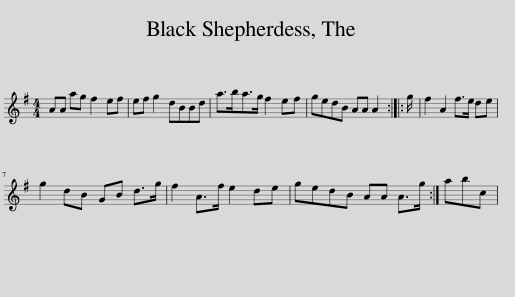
X:1
L:1/8
M:4/4
I:linebreak $
K:G
V:1 treble
V:1
 AA ag f2 ef | ef g2 dBBd | a>ba>g f2 ef | gedB AA A2 :: g/ | %5
 f2 A2 f>e de |$ g2 dB GB d>g | f2 A>f e2 de | gedB AA A>g :| abc | %10
